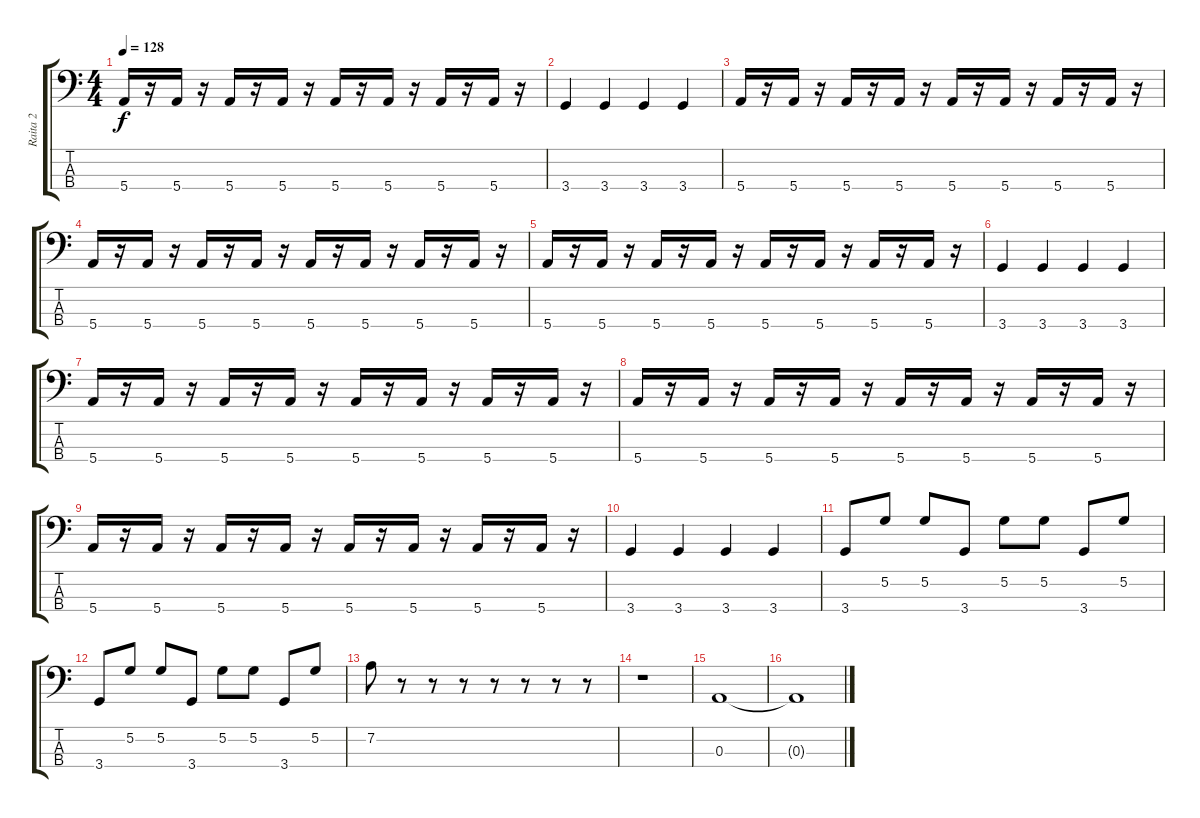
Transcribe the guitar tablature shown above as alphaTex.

\track ("Raita 2" "Raita 2") {instrument electricbassfinger}
\staff {score tabs}
\tuning (G2 D2 A1 E1) {hide}
\ts (4 4)
\tempo 128
\clef f4
\ks c
5.4.16{dy f} r.16 5.4.16 r.16 5.4.16 r.16 5.4.16 r.16 5.4.16 r.16 5.4.16 r.16 5.4.16 r.16 5.4.16 r.16 |
3.4.4 3.4.4 3.4.4 3.4.4 |
5.4.16 r.16 5.4.16 r.16 5.4.16 r.16 5.4.16 r.16 5.4.16 r.16 5.4.16 r.16 5.4.16 r.16 5.4.16 r.16 |
5.4.16 r.16 5.4.16 r.16 5.4.16 r.16 5.4.16 r.16 5.4.16 r.16 5.4.16 r.16 5.4.16 r.16 5.4.16 r.16 |
5.4.16 r.16 5.4.16 r.16 5.4.16 r.16 5.4.16 r.16 5.4.16 r.16 5.4.16 r.16 5.4.16 r.16 5.4.16 r.16 |
3.4.4 3.4.4 3.4.4 3.4.4 |
5.4.16 r.16 5.4.16 r.16 5.4.16 r.16 5.4.16 r.16 5.4.16 r.16 5.4.16 r.16 5.4.16 r.16 5.4.16 r.16 |
5.4.16 r.16 5.4.16 r.16 5.4.16 r.16 5.4.16 r.16 5.4.16 r.16 5.4.16 r.16 5.4.16 r.16 5.4.16 r.16 |
5.4.16 r.16 5.4.16 r.16 5.4.16 r.16 5.4.16 r.16 5.4.16 r.16 5.4.16 r.16 5.4.16 r.16 5.4.16 r.16 |
3.4.4 3.4.4 3.4.4 3.4.4 |
3.4.8 5.2.8 5.2.8 3.4.8 5.2.8 5.2.8 3.4.8 5.2.8 |
3.4.8 5.2.8 5.2.8 3.4.8 5.2.8 5.2.8 3.4.8 5.2.8 |
7.2.8 r.8 r.8 r.8 r.8 r.8 r.8 r.8 |
r.1 |
0.3.1 |
0.3{t}.1
